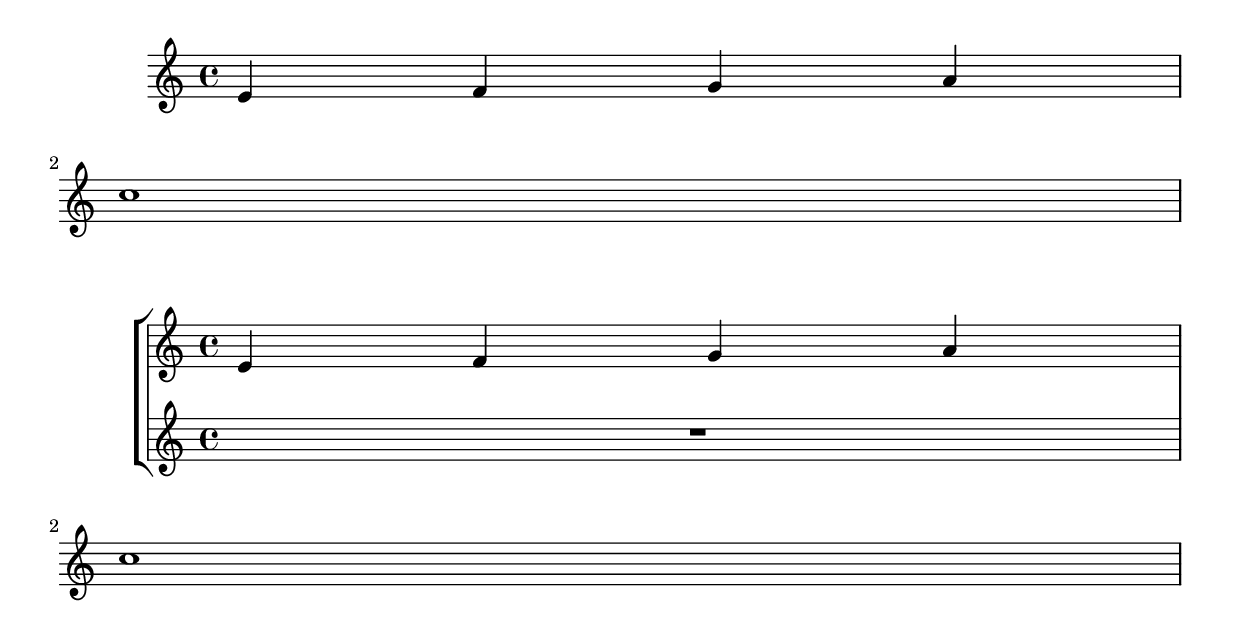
%% DO NOT EDIT this file manually; it is automatically
%% generated from LSR http://lsr.dsi.unimi.it
%% Make any changes in LSR itself, or in Documentation/snippets/new/ ,
%% and then run scripts/auxiliar/makelsr.py
%%
%% This file is in the public domain.
\version "2.15.7"

\header {
  lsrtags = "staff-notation, tweaks-and-overrides, breaks"

%% Translation of GIT committish: 2d548a99cb9dba80f2ff035582009477cd37eceb
  texidoces = "
El primer pentagrama vacío también se puede suprimir de la
partitura estableciendo la propiedad @code{remove-first} de
@code{VerticalAxisGroup}.  Esto se puede hacer globalmente dentro
del bloque @code{\\layout}, o localmente dentro del pentagrama
concreto que se quiere suprimir.  En este último caso, tenemos que
especificar el contexto (@code{Staff} se aplica sólo al pentagrama
actual) delante de la propiedad.

El pentagrama inferior del segundo grupo no se elimina, porque el
ajuste sólo se aplica al pentagrama concreto dentro del que se
escribe.

"
  doctitlees = "Quitar la primera línea vacía"


%% Translation of GIT committish: 0a868be38a775ecb1ef935b079000cebbc64de40
  texidocde = "
Ein leeres Notensystem kann auch aus der ersten Zeile einer Partitur
entfernt werden, indem die Eigenschaft @code{remove-first} der
@code{VerticalAxisGroup}-Eigenschaft eingesetzt wird.  Das kann
man global in einer @code{\\layout}-Umgebung oder lokal in dem
bestimmten Notensystem machen, das entfernt werden soll.  In letzterem
Fall muss man den Kontext angeben.

Das untere Notensystem der zweiten Systemgruppe wird nicht entfernt,
weil in die Einstellungen in dem Schnipsel nur für das eine Notensystem
gültig sind.

"
  doctitlede = "Die erste leere Notenzeile auch entfernen"

%% Translation of GIT committish: 4ab2514496ac3d88a9f3121a76f890c97cedcf4e
  texidocfr = "
Par défaut, le premier système comportera absolument toutes les portées.
Si vous voulez masquer les portées vides y compris pour le premier
système, vous devrez activer la propriété @code{remove-first} du
@code{VerticalAxisGroup}.  Mentionnée dans un bloc @code{\\layout},
cette commande agira de manière globale.  Pour qu'elle ne soit effective
que pour une portée individuelle, vous devrez également spécifier le
contexte (@code{Staff} pour qu'il ne concerne que la portée en cours) en
préfixe de la propriété.

La première ligne inférieure du deuxième @code{StaffGroup} est bien
présente, pour la simple raison que le réglage en question ne s'applique
qu'à la portée dans laquelle il a été inscrit.

"
  doctitlefr = "Masquage de la première ligne si elle est vide"


  texidoc = "
The first empty staff can also be removed from the score by setting the
@code{VerticalAxisGroup} property @code{remove-first}. This can be done
globally inside the @code{\\layout} block, or locally inside the
specific staff that should be removed.  In the latter case, you have to
specify the context (@code{Staff} applies only to the current staff) in
front of the property.

The lower staff of the second staff group is not removed, because the
setting applies only to the specific staff inside of which it is
written.

"
  doctitle = "Removing the first empty line"
} % begin verbatim

\layout {
  \context {
    \Staff \RemoveEmptyStaves
    % To use the setting globally, uncomment the following line:
    % \override VerticalAxisGroup #'remove-first = ##t
  }
}
\new StaffGroup <<
  \new Staff \relative c' {
    e4 f g a \break
    c1
  }
  \new Staff {
    % To use the setting globally, comment this line,
    % uncomment the line in the \layout block above
    \override Staff.VerticalAxisGroup #'remove-first = ##t
    R1 \break
    R
  }
>>
\new StaffGroup <<
  \new Staff \relative c' {
    e4 f g a \break
    c1
  }
  \new Staff {
    R1 \break
    R
  }
>>

